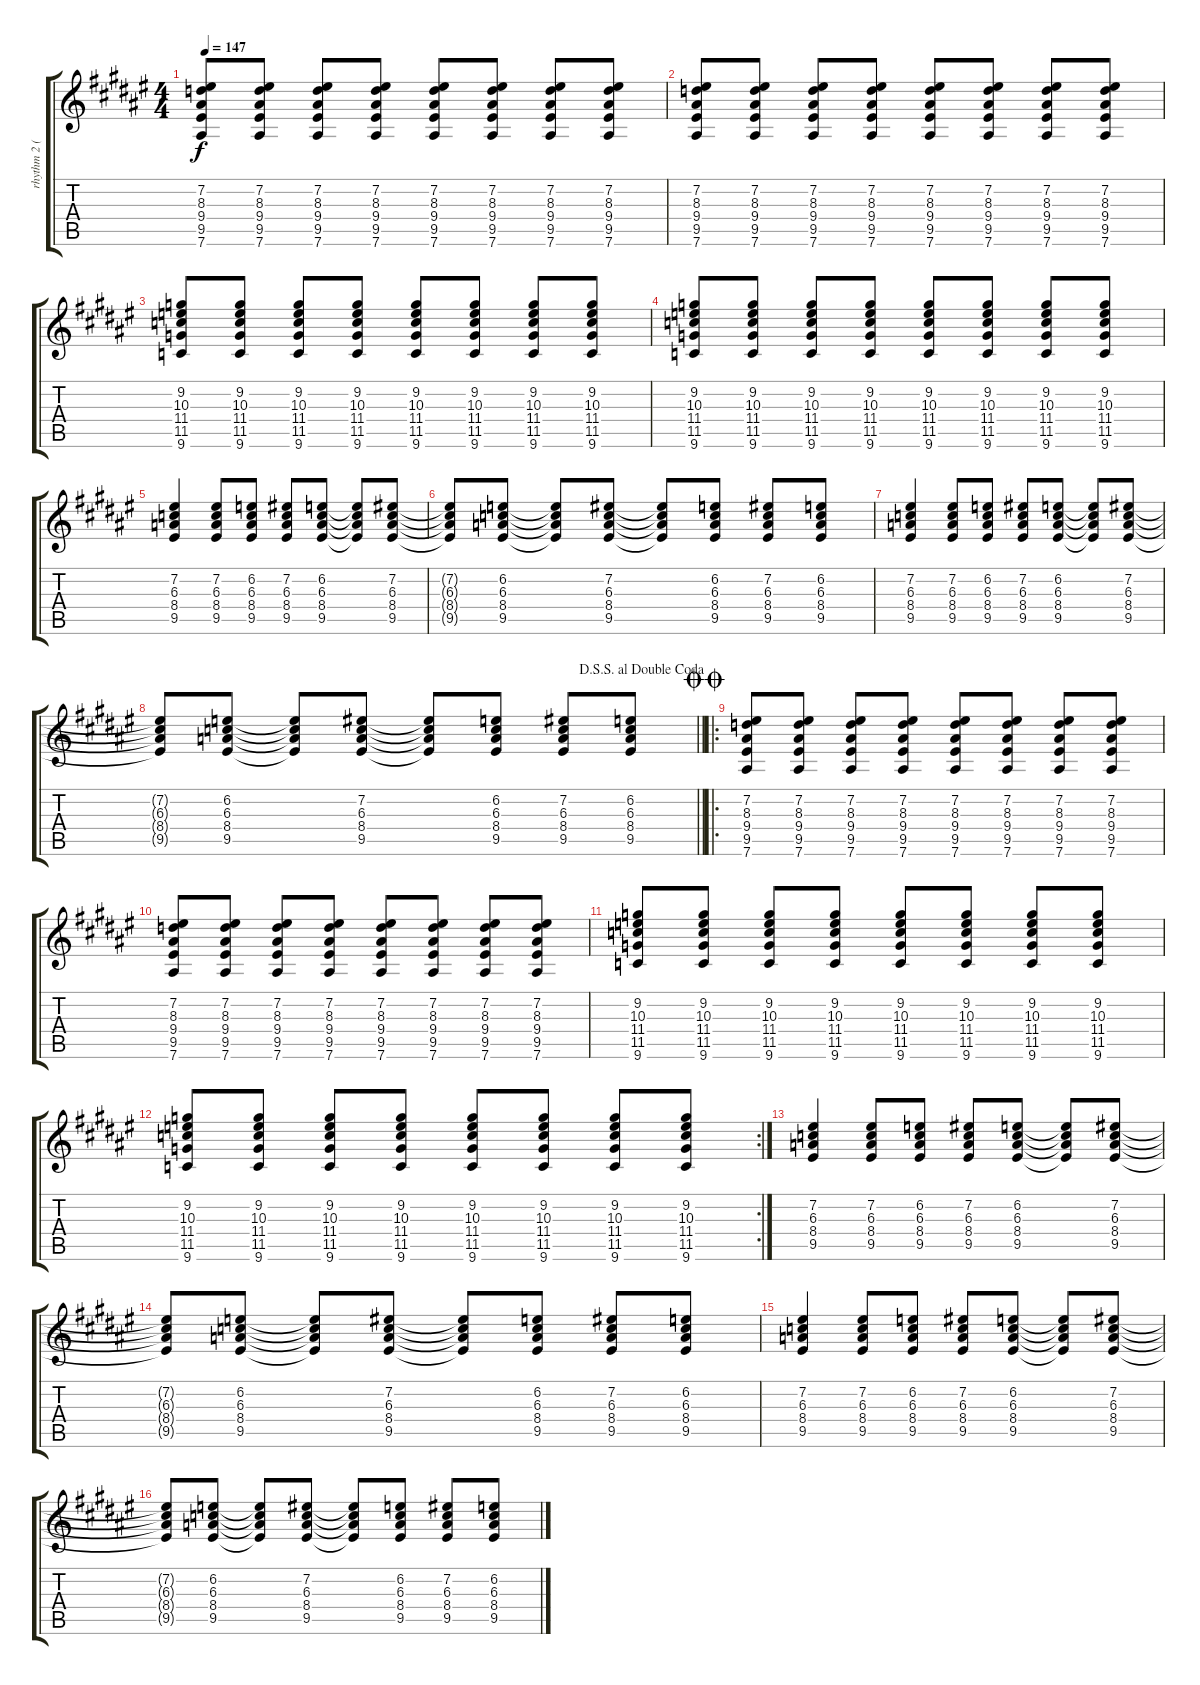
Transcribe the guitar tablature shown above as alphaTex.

\track ("rhythm 2 (R)" "rhythm 2 (") {instrument overdrivenguitar}
\staff {score tabs}
\tuning (Eb4 Bb3 Gb3 Db3 Ab2 Eb2) {hide}
\ts (4 4)
\tempo 147
\clef g2
\ks f#
(7.2 8.3 9.4 9.5 7.6).8{dy f} (7.2 8.3 9.4 9.5 7.6).8 (7.2 8.3 9.4 9.5 7.6).8 (7.2 8.3 9.4 9.5 7.6).8 (7.2 8.3 9.4 9.5 7.6).8 (7.2 8.3 9.4 9.5 7.6).8 (7.2 8.3 9.4 9.5 7.6).8 (7.2 8.3 9.4 9.5 7.6).8 |
\ks d#minor
(7.2 8.3 9.4 9.5 7.6).8 (7.2 8.3 9.4 9.5 7.6).8 (7.2 8.3 9.4 9.5 7.6).8 (7.2 8.3 9.4 9.5 7.6).8 (7.2 8.3 9.4 9.5 7.6).8 (7.2 8.3 9.4 9.5 7.6).8 (7.2 8.3 9.4 9.5 7.6).8 (7.2 8.3 9.4 9.5 7.6).8 |
(9.2 10.3 11.4 11.5 9.6).8 (9.2 10.3 11.4 11.5 9.6).8 (9.2 10.3 11.4 11.5 9.6).8 (9.2 10.3 11.4 11.5 9.6).8 (9.2 10.3 11.4 11.5 9.6).8 (9.2 10.3 11.4 11.5 9.6).8 (9.2 10.3 11.4 11.5 9.6).8 (9.2 10.3 11.4 11.5 9.6).8 |
(9.2 10.3 11.4 11.5 9.6).8 (9.2 10.3 11.4 11.5 9.6).8 (9.2 10.3 11.4 11.5 9.6).8 (9.2 10.3 11.4 11.5 9.6).8 (9.2 10.3 11.4 11.5 9.6).8 (9.2 10.3 11.4 11.5 9.6).8 (9.2 10.3 11.4 11.5 9.6).8 (9.2 10.3 11.4 11.5 9.6).8 |
\ks f#
(7.2 6.3 8.4 9.5).4 (7.2 6.3 8.4 9.5).8 (6.2 6.3 8.4 9.5).8 (7.2 6.3 8.4 9.5).8 (6.2 6.3 8.4 9.5).8 (6.2{t} 6.3{t} 8.4{t} 9.5{t}).8 (7.2 6.3 8.4 9.5).8 |
\ks d#minor
(7.2{t} 6.3{t} 8.4{t} 9.5{t}).8 (6.2 6.3 8.4 9.5).8 (6.2{t} 6.3{t} 8.4{t} 9.5{t}).8 (7.2 6.3 8.4 9.5).8 (7.2{t} 6.3{t} 8.4{t} 9.5{t}).8 (6.2 6.3 8.4 9.5).8 (7.2 6.3 8.4 9.5).8 (6.2 6.3 8.4 9.5).8 |
(7.2 6.3 8.4 9.5).4 (7.2 6.3 8.4 9.5).8 (6.2 6.3 8.4 9.5).8 (7.2 6.3 8.4 9.5).8 (6.2 6.3 8.4 9.5).8 (6.2{t} 6.3{t} 8.4{t} 9.5{t}).8 (7.2 6.3 8.4 9.5).8 |
\jump dalsegnosegnoaldoublecoda
\barLineRight lightlight
(7.2{t} 6.3{t} 8.4{t} 9.5{t}).8 (6.2 6.3 8.4 9.5).8 (6.2{t} 6.3{t} 8.4{t} 9.5{t}).8 (7.2 6.3 8.4 9.5).8 (7.2{t} 6.3{t} 8.4{t} 9.5{t}).8 (6.2 6.3 8.4 9.5).8 (7.2 6.3 8.4 9.5).8 (6.2 6.3 8.4 9.5).8 |
\ro
\jump doublecoda
\ks f#
(7.2 8.3 9.4 9.5 7.6).8 (7.2 8.3 9.4 9.5 7.6).8 (7.2 8.3 9.4 9.5 7.6).8 (7.2 8.3 9.4 9.5 7.6).8 (7.2 8.3 9.4 9.5 7.6).8 (7.2 8.3 9.4 9.5 7.6).8 (7.2 8.3 9.4 9.5 7.6).8 (7.2 8.3 9.4 9.5 7.6).8 |
\ks d#minor
(7.2 8.3 9.4 9.5 7.6).8 (7.2 8.3 9.4 9.5 7.6).8 (7.2 8.3 9.4 9.5 7.6).8 (7.2 8.3 9.4 9.5 7.6).8 (7.2 8.3 9.4 9.5 7.6).8 (7.2 8.3 9.4 9.5 7.6).8 (7.2 8.3 9.4 9.5 7.6).8 (7.2 8.3 9.4 9.5 7.6).8 |
(9.2 10.3 11.4 11.5 9.6).8 (9.2 10.3 11.4 11.5 9.6).8 (9.2 10.3 11.4 11.5 9.6).8 (9.2 10.3 11.4 11.5 9.6).8 (9.2 10.3 11.4 11.5 9.6).8 (9.2 10.3 11.4 11.5 9.6).8 (9.2 10.3 11.4 11.5 9.6).8 (9.2 10.3 11.4 11.5 9.6).8 |
\rc 2
(9.2 10.3 11.4 11.5 9.6).8 (9.2 10.3 11.4 11.5 9.6).8 (9.2 10.3 11.4 11.5 9.6).8 (9.2 10.3 11.4 11.5 9.6).8 (9.2 10.3 11.4 11.5 9.6).8 (9.2 10.3 11.4 11.5 9.6).8 (9.2 10.3 11.4 11.5 9.6).8 (9.2 10.3 11.4 11.5 9.6).8 |
\ks f#
(7.2 6.3 8.4 9.5).4 (7.2 6.3 8.4 9.5).8 (6.2 6.3 8.4 9.5).8 (7.2 6.3 8.4 9.5).8 (6.2 6.3 8.4 9.5).8 (6.2{t} 6.3{t} 8.4{t} 9.5{t}).8 (7.2 6.3 8.4 9.5).8 |
\ks d#minor
(7.2{t} 6.3{t} 8.4{t} 9.5{t}).8 (6.2 6.3 8.4 9.5).8 (6.2{t} 6.3{t} 8.4{t} 9.5{t}).8 (7.2 6.3 8.4 9.5).8 (7.2{t} 6.3{t} 8.4{t} 9.5{t}).8 (6.2 6.3 8.4 9.5).8 (7.2 6.3 8.4 9.5).8 (6.2 6.3 8.4 9.5).8 |
(7.2 6.3 8.4 9.5).4 (7.2 6.3 8.4 9.5).8 (6.2 6.3 8.4 9.5).8 (7.2 6.3 8.4 9.5).8 (6.2 6.3 8.4 9.5).8 (6.2{t} 6.3{t} 8.4{t} 9.5{t}).8 (7.2 6.3 8.4 9.5).8 |
(7.2{t} 6.3{t} 8.4{t} 9.5{t}).8 (6.2 6.3 8.4 9.5).8 (6.2{t} 6.3{t} 8.4{t} 9.5{t}).8 (7.2 6.3 8.4 9.5).8 (7.2{t} 6.3{t} 8.4{t} 9.5{t}).8 (6.2 6.3 8.4 9.5).8 (7.2 6.3 8.4 9.5).8 (6.2 6.3 8.4 9.5).8
